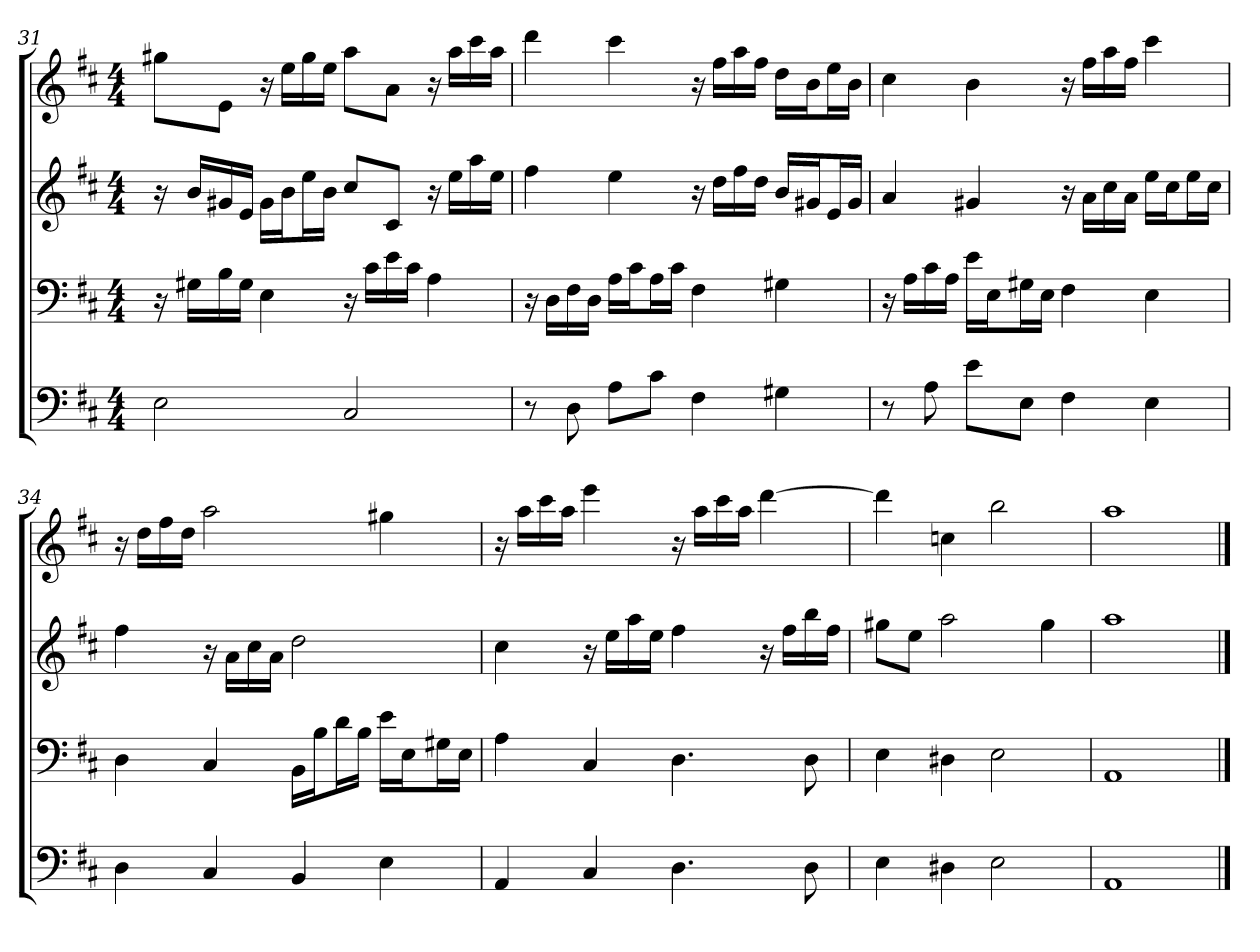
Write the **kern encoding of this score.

**kern	**kern	**kern	**kern
*part4	*part3	*part2	*part1
*staff4	*staff3	*staff2	*staff1
*k[f#c#]	*k[f#c#]	*k[f#c#]	*k[f#c#]
*D:	*D:	*D:	*D:
*M4/4	*M4/4	*M4/4	*M4/4
=31	=31	=31	=31
2E	16r	16r	8gg#XL
.	16G#XLL	16bLL	.
.	16B	16g#X	8eJ
.	16G#JJ	16eJJ	.
.	4E	16g#LL	16r
.	.	16bJ	16eeLL
.	.	16eeL	16gg#
.	.	16bJJ	16eeJJ
2C#	16r	8cc#L	8aaL
.	16c#LL	.	.
.	16e	8c#J	8aJ
.	16c#JJ	.	.
.	4A	16r	16r
.	.	16eeLL	16aaLL
.	.	16aa	16ccc#
.	.	16eeJJ	16aaJJ
=32	=32	=32	=32
8r	16r	4ff#	4ddd
.	16DLL	.	.
8D	16F#	.	.
.	16DJJ	.	.
8AL	16ALL	4ee	4ccc#
.	16c#J	.	.
8c#J	16AL	.	.
.	16c#JJ	.	.
4F#	4F#	16r	16r
.	.	16ddLL	16ff#LL
.	.	16ff#	16aa
.	.	16ddJJ	16ff#JJ
4G#X	4G#X	16bLL	16ddLL
.	.	16g#XJ	16bJ
.	.	16eL	16eeL
.	.	16g#JJ	16bJJ
=33	=33	=33	=33
8r	16r	4a	4cc#
.	16ALL	.	.
8A	16c#	.	.
.	16AJJ	.	.
8eL	16eLL	4g#X	4b
.	16EJ	.	.
8EJ	16G#XL	.	.
.	16EJJ	.	.
4F#	4F#	16r	16r
.	.	16aLL	16ff#LL
.	.	16cc#	16aa
.	.	16aJJ	16ff#JJ
4E	4E	16eeLL	4ccc#
.	.	16cc#J	.
.	.	16eeL	.
.	.	16cc#JJ	.
=34	=34	=34	=34
4D	4D	4ff#	16r
.	.	.	16ddLL
.	.	.	16ff#
.	.	.	16ddJJ
4C#	4C#	16r	2aa
.	.	16aLL	.
.	.	16cc#	.
.	.	16aJJ	.
4BB	16BBLL	2dd	.
.	16BJ	.	.
.	16dL	.	.
.	16BJJ	.	.
4E	16eLL	.	4gg#X
.	16EJ	.	.
.	16G#XL	.	.
.	16EJJ	.	.
=35	=35	=35	=35
4AA	4A	4cc#	16r
.	.	.	16aaLL
.	.	.	16ccc#
.	.	.	16aaJJ
4C#	4C#	16r	4eee
.	.	16eeLL	.
.	.	16aa	.
.	.	16eeJJ	.
4.D	4.D	4ff#	16r
.	.	.	16aaLL
.	.	.	16ccc#
.	.	.	16aaJJ
.	.	16r	[4ddd
.	.	16ff#LL	.
8D	8D	16bb	.
.	.	16ff#JJ	.
=36	=36	=36	=36
4E	4E	8gg#XL	4ddd]
.	.	8eeJ	.
4D#X	4D#X	2aa	4ccn
2E	2E	.	2bb
.	.	4gg#	.
=37	=37	=37	=37
1AA	1AA	1aa	1aa
==	==	==	==
*-	*-	*-	*-
